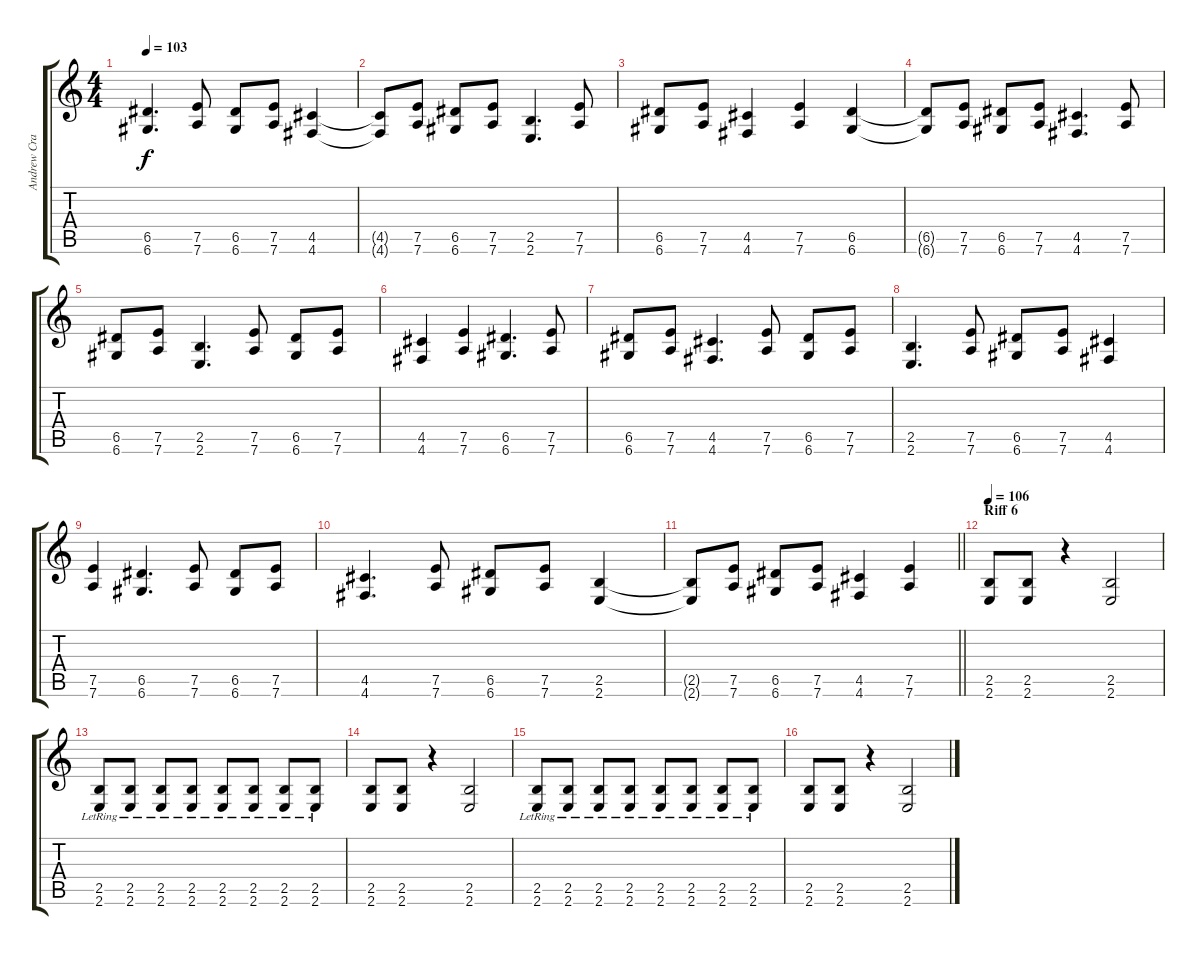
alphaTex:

\track ("Andrew Craighan (Rhythm)" "Andrew Cra") {instrument distortionguitar}
\staff {score tabs}
\tuning (E4 B3 G3 D3 A2 D2) {hide}
\ts (4 4)
\tempo 103
\clef g2
\ks c
(6.5 6.6).4{d dy f} (7.5 7.6).8 (6.5 6.6).8 (7.5 7.6).8 (4.5 4.6).4 |
(4.5{t} 4.6{t}).8 (7.5 7.6).8 (6.5 6.6).8 (7.5 7.6).8 (2.5 2.6).4{d} (7.5 7.6).8 |
(6.5 6.6).8 (7.5 7.6).8 (4.5 4.6).4 (7.5 7.6).4 (6.5 6.6).4 |
(6.5{t} 6.6{t}).8 (7.5 7.6).8 (6.5 6.6).8 (7.5 7.6).8 (4.5 4.6).4{d} (7.5 7.6).8 |
(6.5 6.6).8 (7.5 7.6).8 (2.5 2.6).4{d} (7.5 7.6).8 (6.5 6.6).8 (7.5 7.6).8 |
(4.5 4.6).4 (7.5 7.6).4 (6.5 6.6).4{d} (7.5 7.6).8 |
(6.5 6.6).8 (7.5 7.6).8 (4.5 4.6).4{d} (7.5 7.6).8 (6.5 6.6).8 (7.5 7.6).8 |
(2.5 2.6).4{d} (7.5 7.6).8 (6.5 6.6).8 (7.5 7.6).8 (4.5 4.6).4 |
(7.5 7.6).4 (6.5 6.6).4{d} (7.5 7.6).8 (6.5 6.6).8 (7.5 7.6).8 |
(4.5 4.6).4{d} (7.5 7.6).8 (6.5 6.6).8 (7.5 7.6).8 (2.5 2.6).4 |
\barLineRight lightlight
(2.5{t} 2.6{t}).8 (7.5 7.6).8 (6.5 6.6).8 (7.5 7.6).8 (4.5 4.6).4 (7.5 7.6).4 |
\section ("" "Riff 6")
\tempo 106
(2.5 2.6).8 (2.5 2.6).8 r.4 (2.5 2.6).2 |
(2.5{lr} 2.6{lr}).8 (2.5{lr} 2.6{lr}).8 (2.5{lr} 2.6{lr}).8 (2.5{lr} 2.6{lr}).8 (2.5{lr} 2.6{lr}).8 (2.5{lr} 2.6{lr}).8 (2.5{lr} 2.6{lr}).8 (2.5{lr} 2.6{lr}).8 |
(2.5 2.6).8 (2.5 2.6).8 r.4 (2.5 2.6).2 |
(2.5{lr} 2.6{lr}).8 (2.5{lr} 2.6{lr}).8 (2.5{lr} 2.6{lr}).8 (2.5{lr} 2.6{lr}).8 (2.5{lr} 2.6{lr}).8 (2.5{lr} 2.6{lr}).8 (2.5{lr} 2.6{lr}).8 (2.5{lr} 2.6{lr}).8 |
(2.5 2.6).8 (2.5 2.6).8 r.4 (2.5 2.6).2
